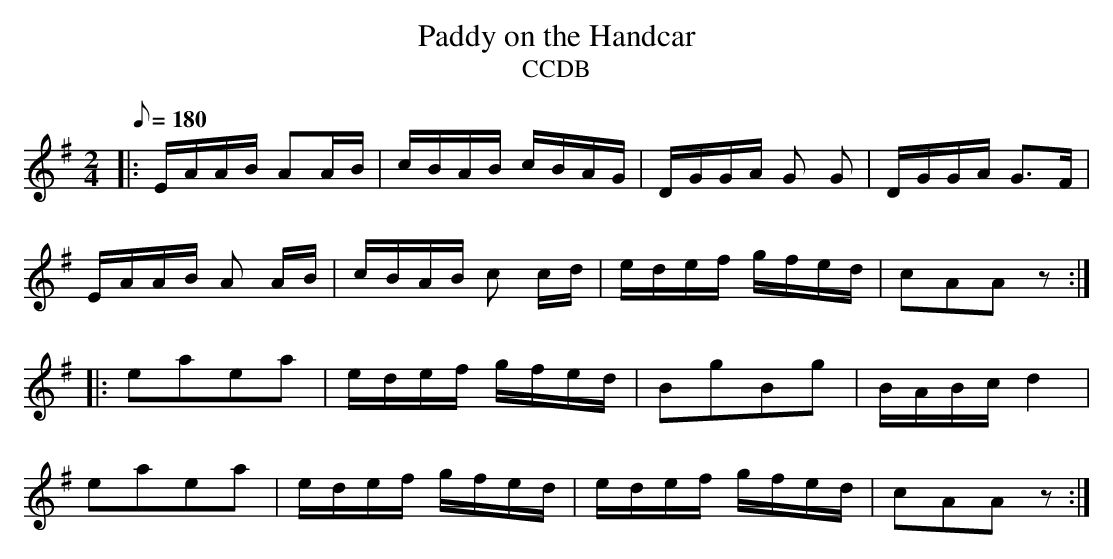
X:1
T:Paddy on the Handcar
T:CCDB
M:2/4
L:1/8
Q:1/8=180
K:G t=8
|: E/A/A/B/ AA/B/ | c/B/A/B/ c/B/A/G/ | D/G/G/A/ G G | D/G/G/A/ G>F |
E/A/A/B/ A A/B/ | c/B/A/B/ c c/d/ | e/d/e/f/ g/f/e/d/ | cAA z :|
|: eaea | e/d/e/f/ g/f/e/d/ | BgBg | B/A/B/c/ d2 |
eaea | e/d/e/f/ g/f/e/d/ | e/d/e/f/ g/f/e/d/ | cAA z :|
